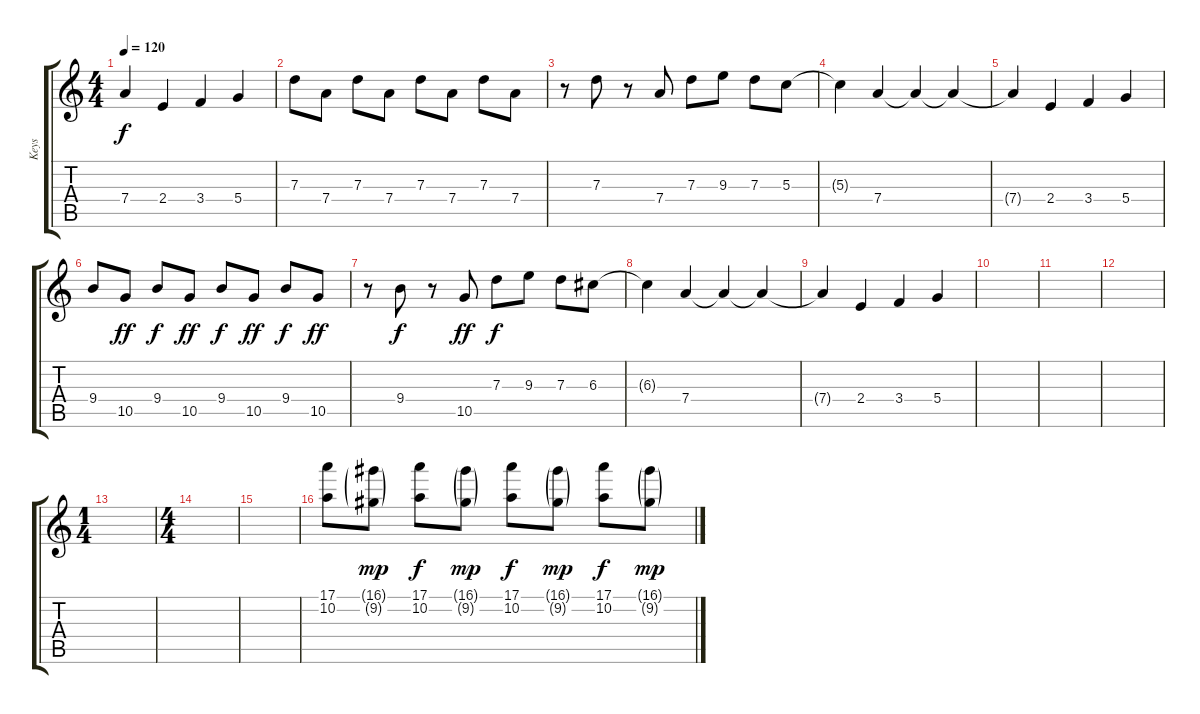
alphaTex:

\track ("Keys" "Keys") {instrument stringensemble1}
\staff {score tabs}
\tuning (E5 B4 G4 D4 A3 E3) {hide}
\ts (4 4)
\tempo 120
\clef g2
\ks c
7.4{t}.4{dy f} 2.4.4 3.4.4 5.4.4 |
7.3.8 7.4.8 7.3.8 7.4.8 7.3.8 7.4.8 7.3.8 7.4.8 |
r.8 7.3.8 r.8 7.4.8 7.3.8 9.3.8 7.3.8 5.3.8 |
5.3{t}.4 7.4.4 7.4{t}.4 7.4{t}.4 |
7.4{t}.4 2.4.4 3.4.4 5.4.4 |
9.4.8 10.5.8{dy ff} 9.4.8{dy f} 10.5.8{dy ff} 9.4.8{dy f} 10.5.8{dy ff} 9.4.8{dy f} 10.5.8{dy ff} |
r.8 9.4.8{dy f} r.8 10.5.8{dy ff} 7.3.8{dy f} 9.3.8 7.3.8 6.3.8 |
6.3{t}.4 7.4.4 7.4{t}.4 7.4{t}.4 |
7.4{t}.4 2.4.4 3.4.4 5.4.4 |
|
|
|
\ts (1 4)
|
\ts (4 4)
|
|
(17.1 10.2).8 (16.1{g} 9.2{g}).8{dy mp} (17.1 10.2).8{dy f} (16.1{g} 9.2{g}).8{dy mp} (17.1 10.2).8{dy f} (16.1{g} 9.2{g}).8{dy mp} (17.1 10.2).8{dy f} (16.1{g} 9.2{g}).8{dy mp}
